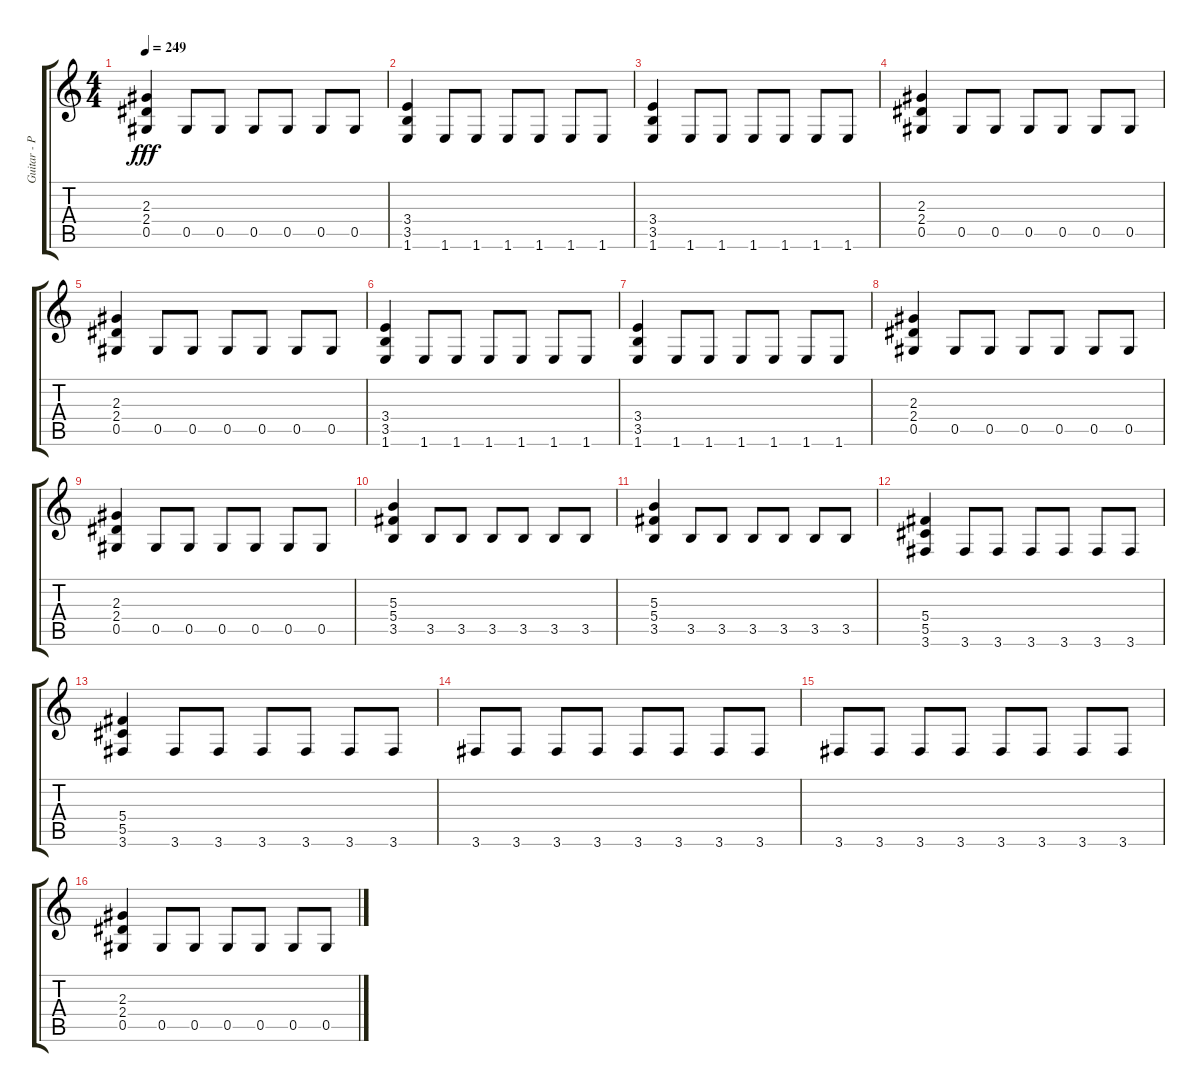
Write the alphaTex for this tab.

\track ("Guitar - Pavel Bushuev" "Guitar - P") {instrument distortionguitar}
\staff {score tabs}
\tuning (Eb4 Bb3 Gb3 Db3 Ab2 Eb2) {hide}
\ts (4 4)
\tempo 249
\clef g2
\ks c
(2.3 2.4 0.5).4{dy fff} 0.5.8 0.5.8 0.5.8 0.5.8 0.5.8 0.5.8 |
(3.4 3.5 1.6).4 1.6.8 1.6.8 1.6.8 1.6.8 1.6.8 1.6.8 |
(3.4 3.5 1.6).4 1.6.8 1.6.8 1.6.8 1.6.8 1.6.8 1.6.8 |
(2.3 2.4 0.5).4 0.5.8 0.5.8 0.5.8 0.5.8 0.5.8 0.5.8 |
(2.3 2.4 0.5).4 0.5.8 0.5.8 0.5.8 0.5.8 0.5.8 0.5.8 |
(3.4 3.5 1.6).4 1.6.8 1.6.8 1.6.8 1.6.8 1.6.8 1.6.8 |
(3.4 3.5 1.6).4 1.6.8 1.6.8 1.6.8 1.6.8 1.6.8 1.6.8 |
(2.3 2.4 0.5).4 0.5.8 0.5.8 0.5.8 0.5.8 0.5.8 0.5.8 |
(2.3 2.4 0.5).4 0.5.8 0.5.8 0.5.8 0.5.8 0.5.8 0.5.8 |
(5.3 5.4 3.5).4 3.5.8 3.5.8 3.5.8 3.5.8 3.5.8 3.5.8 |
(5.3 5.4 3.5).4 3.5.8 3.5.8 3.5.8 3.5.8 3.5.8 3.5.8 |
(5.4 5.5 3.6).4 3.6.8 3.6.8 3.6.8 3.6.8 3.6.8 3.6.8 |
(5.4 5.5 3.6).4 3.6.8 3.6.8 3.6.8 3.6.8 3.6.8 3.6.8 |
3.6.8 3.6.8 3.6.8 3.6.8 3.6.8 3.6.8 3.6.8 3.6.8 |
3.6.8 3.6.8 3.6.8 3.6.8 3.6.8 3.6.8 3.6.8 3.6.8 |
(2.3 2.4 0.5).4 0.5.8 0.5.8 0.5.8 0.5.8 0.5.8 0.5.8
